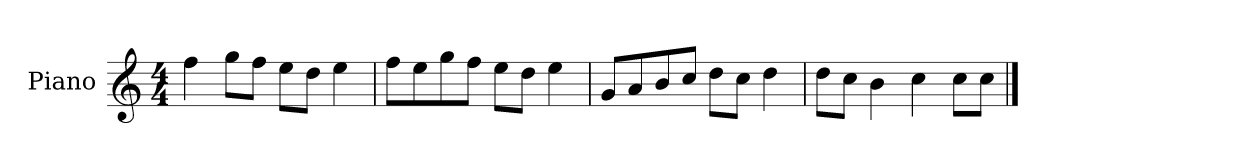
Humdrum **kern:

**kern
*part1
*staff1
*I"Piano
*I'P-no
*clefG2
*k[]
*M4/4
*MM90
=1
4ff\
8gg\L
8ff\J
8ee\L
8dd\J
4ee\
=2
8ff\L
8ee\
8gg\
8ff\J
8ee\L
8dd\J
4ee\
=3
8g/L
8a/
8b/
8cc/J
8dd\L
8cc\J
4dd\
=4
8dd\L
8cc\J
4b\
4cc\
8cc\L
8cc\J
==
*-
